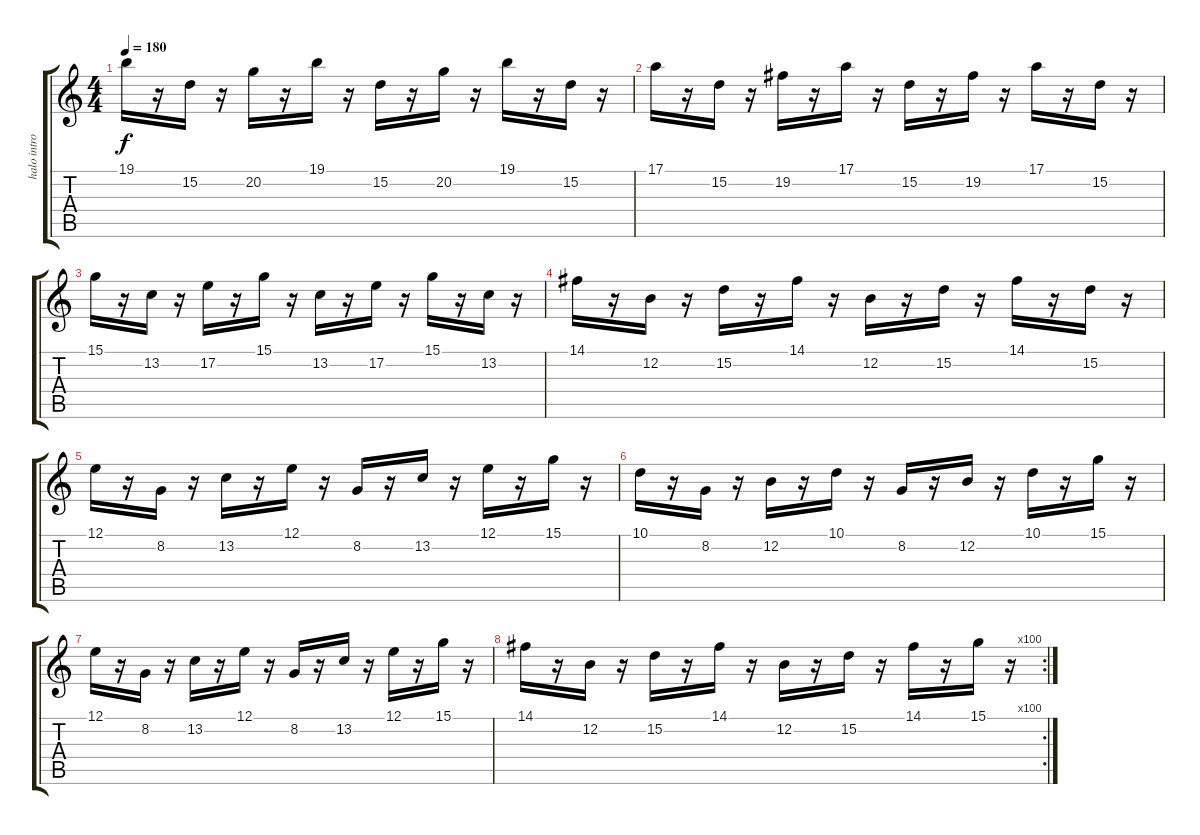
\track ("halo intro" "halo intro") {instrument pad7halo}
\staff {score tabs}
\tuning (E4 B3 G3 D3 A2 E2) {hide}
\ts (4 4)
\tempo 180
\clef g2
\ks c
19.1.16{dy f} r.16 15.2.16 r.16 20.2.16 r.16 19.1.16 r.16 15.2.16 r.16 20.2.16 r.16 19.1.16 r.16 15.2.16 r.16 |
17.1.16 r.16 15.2.16 r.16 19.2.16 r.16 17.1.16 r.16 15.2.16 r.16 19.2.16 r.16 17.1.16 r.16 15.2.16 r.16 |
15.1.16 r.16 13.2.16 r.16 17.2.16 r.16 15.1.16 r.16 13.2.16 r.16 17.2.16 r.16 15.1.16 r.16 13.2.16 r.16 |
14.1.16 r.16 12.2.16 r.16 15.2.16 r.16 14.1.16 r.16 12.2.16 r.16 15.2.16 r.16 14.1.16 r.16 15.2.16 r.16 |
12.1.16 r.16 8.2.16 r.16 13.2.16 r.16 12.1.16 r.16 8.2.16 r.16 13.2.16 r.16 12.1.16 r.16 15.1.16 r.16 |
10.1.16 r.16 8.2.16 r.16 12.2.16 r.16 10.1.16 r.16 8.2.16 r.16 12.2.16 r.16 10.1.16 r.16 15.1.16 r.16 |
12.1.16 r.16 8.2.16 r.16 13.2.16 r.16 12.1.16 r.16 8.2.16 r.16 13.2.16 r.16 12.1.16 r.16 15.1.16 r.16 |
\rc 100
14.1.16 r.16 12.2.16 r.16 15.2.16 r.16 14.1.16 r.16 12.2.16 r.16 15.2.16 r.16 14.1.16 r.16 15.1.16 r.16
